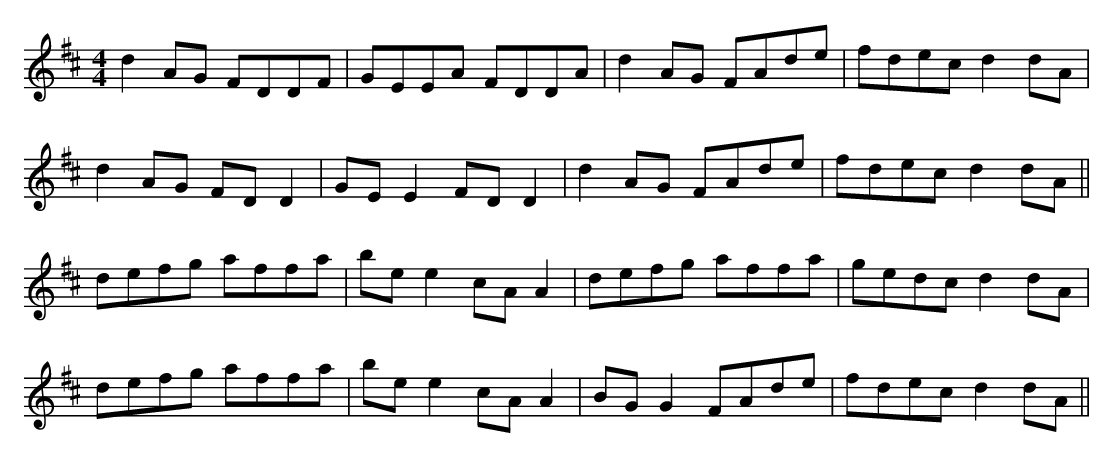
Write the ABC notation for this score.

X:1
M:4/4
K:D
d2 AG FDDF|GEEA FDDA|d2 AG FAde|fdec d2 dA|
d2 AG FD D2|GE E2 FD D2|d2 AG FAde|fdec d2 dA||
defg affa|be e2 cA A2|defg affa|gedc d2 dA|
defg affa|be e2 cA A2|BG G2 FAde|fdec d2 dA||
